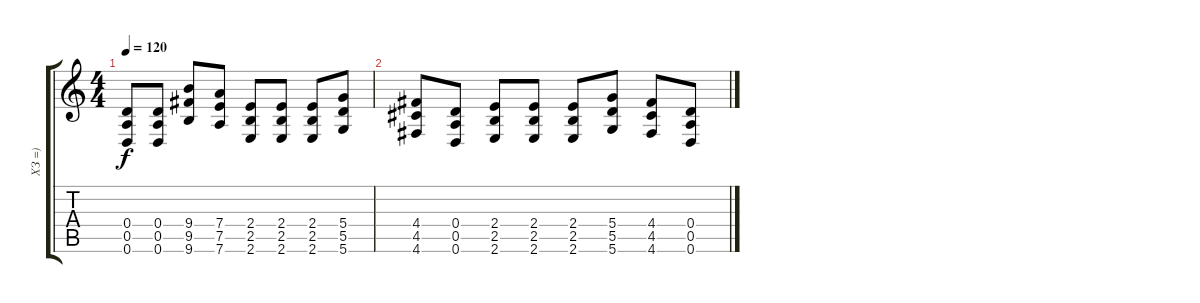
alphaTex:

\track ("ХЗ =)" "ХЗ =)") {mute instrument distortionguitar}
\staff {score tabs}
\tuning (E4 B3 G3 D3 A2 D2) {hide}
\ts (4 4)
\tempo 120
\clef g2
\ks c
(0.4 0.5 0.6).8{dy f} (0.4 0.5 0.6).8 (9.4 9.5 9.6).8 (7.4 7.5 7.6).8 (2.4 2.5 2.6).8 (2.4 2.5 2.6).8 (2.4 2.5 2.6).8 (5.4 5.5 5.6).8 |
(4.4 4.5 4.6).8 (0.4 0.5 0.6).8 (2.4 2.5 2.6).8 (2.4 2.5 2.6).8 (2.4 2.5 2.6).8 (5.4 5.5 5.6).8 (4.4 4.5 4.6).8 (0.4 0.5 0.6).8
